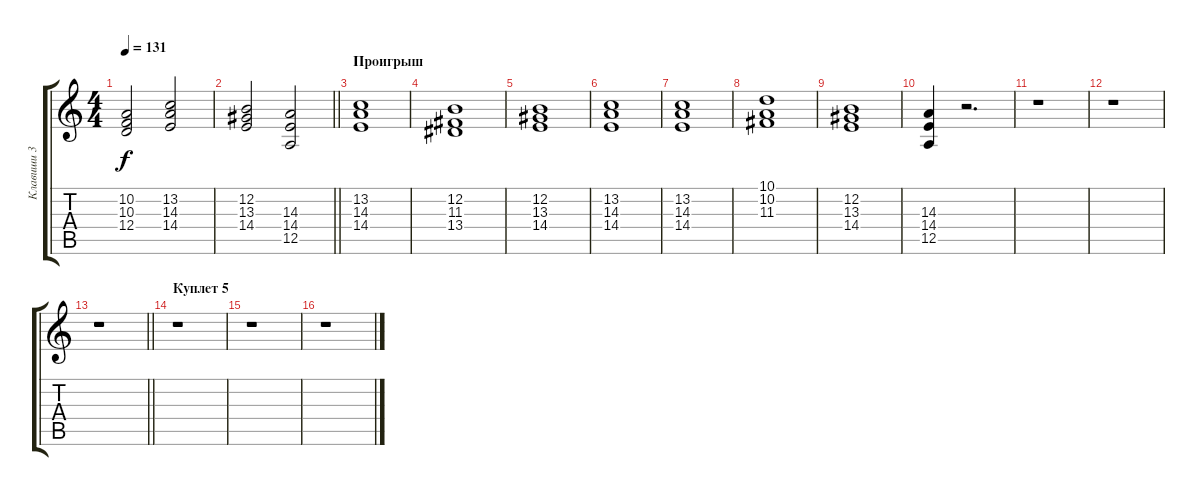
\track ("Клавиши 3" "Клавиши 3") {instrument choiraahs}
\staff {score tabs}
\tuning (E4 B3 G3 D3 A2 E2) {hide}
\ts (4 4)
\tempo 131
\clef g2
\ks c
(10.2 10.3 12.4).2{dy f} (13.2 14.3 14.4).2 |
\barLineRight lightlight
(12.2 13.3 14.4).2 (14.3 14.4 12.5).2 |
\section ("" "Проигрыш")
(13.2 14.3 14.4).1 |
(12.2 11.3 13.4).1 |
(12.2 13.3 14.4).1 |
(13.2 14.3 14.4).1 |
(13.2 14.3 14.4).1 |
(10.1 10.2 11.3).1 |
(12.2 13.3 14.4).1 |
(14.3 14.4 12.5).4 r.2{d} |
r.1 |
r.1 |
\barLineRight lightlight
r.1 |
\section ("" "Куплет 5")
r.1 |
r.1 |
r.1
